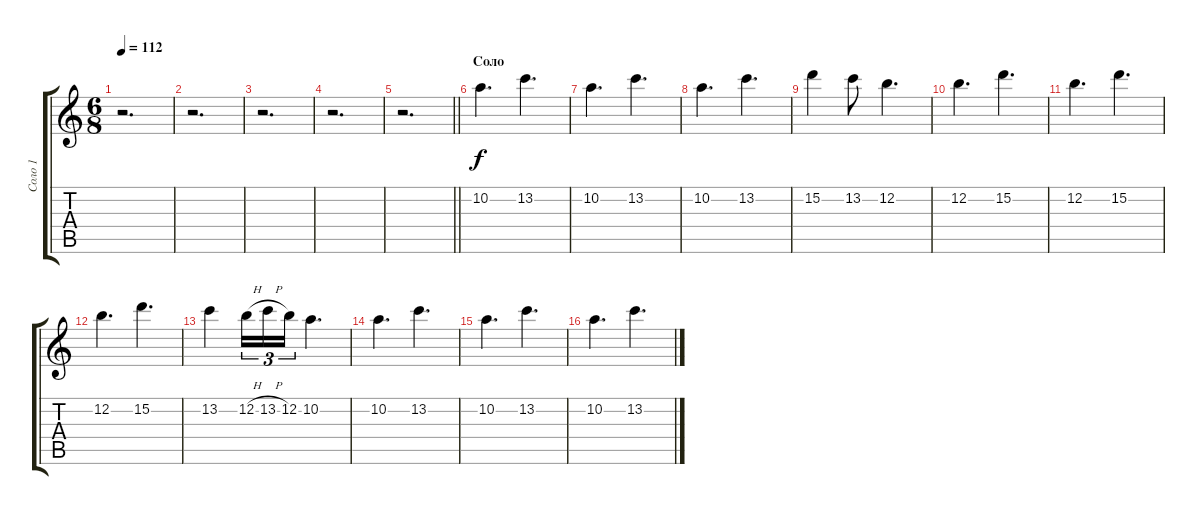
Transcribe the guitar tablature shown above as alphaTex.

\track ("Соло 1" "Соло 1") {instrument overdrivenguitar}
\staff {score tabs}
\tuning (E4 B3 G3 D3 A2 E2) {hide}
\ts (6 8)
\tempo 112
\clef g2
\ks c
r.2{d dy f} |
r.2{d} |
r.2{d} |
r.2{d} |
\barLineRight lightlight
r.2{d} |
\section ("" "Соло")
10.2.4{d} 13.2.4{d} |
10.2.4{d} 13.2.4{d} |
10.2.4{d} 13.2.4{d} |
15.2.4 13.2.8 12.2.4{d} |
12.2.4{d} 15.2.4{d} |
12.2.4{d} 15.2.4{d} |
12.2.4{d} 15.2.4{d} |
13.2.4 12.2{h}.16{tu (3 2)} 13.2{h}.16{tu (3 2)} 12.2.16{tu (3 2)} 10.2.4{d} |
10.2.4{d balance 0} 13.2.4{d} |
10.2.4{d} 13.2.4{d} |
10.2.4{d} 13.2.4{d}
